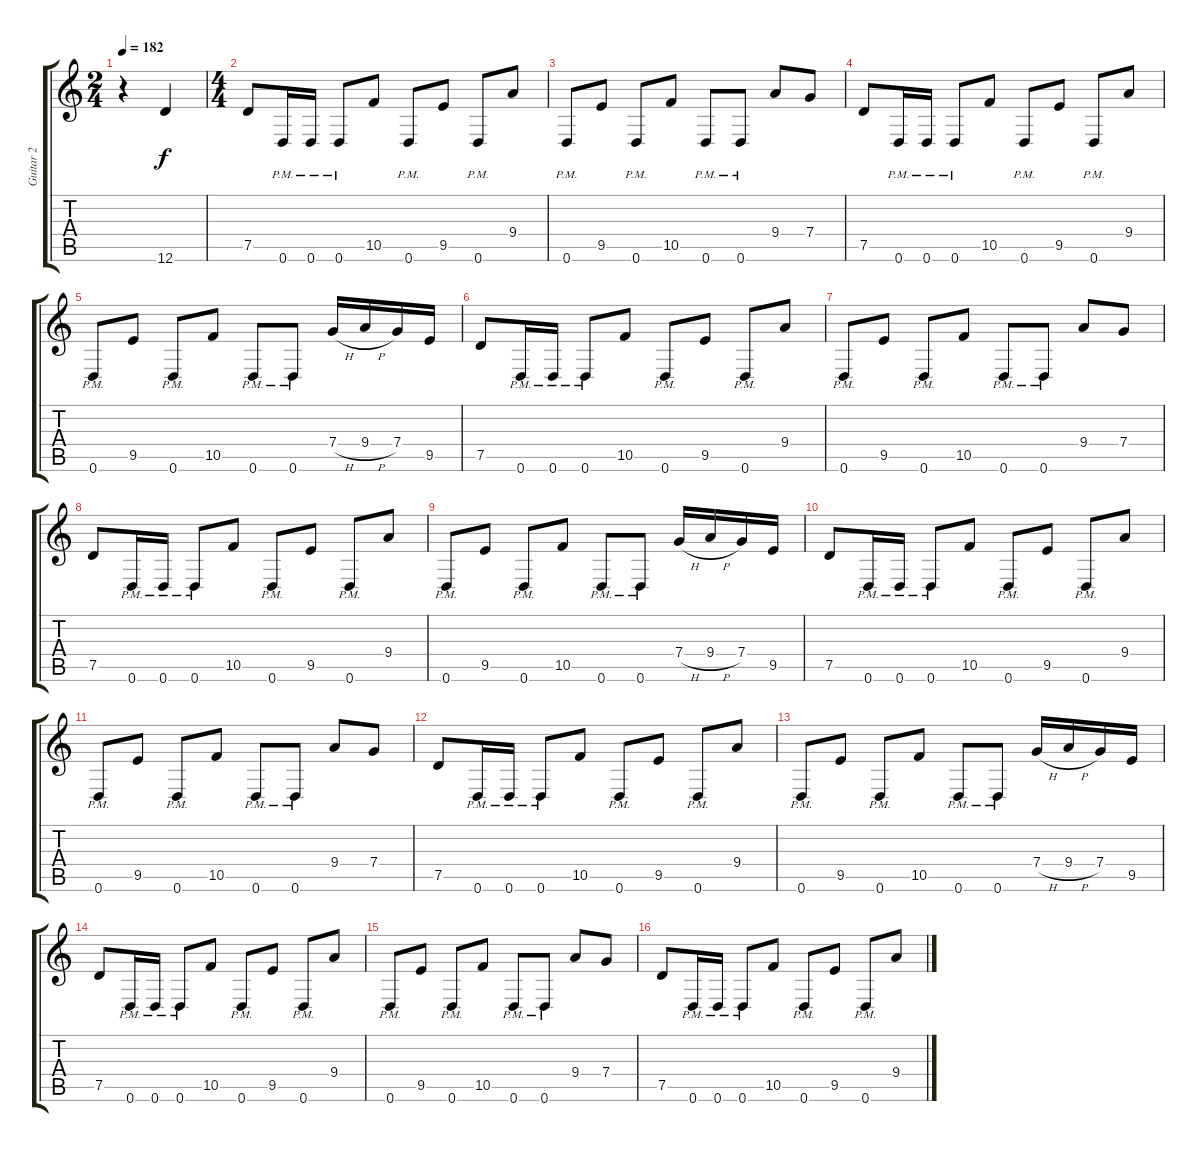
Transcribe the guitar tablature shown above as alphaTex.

\track ("Guitar 2" "Guitar 2") {instrument distortionguitar}
\staff {score tabs}
\tuning (D4 A3 F3 C3 G2 D2) {hide}
\ts (2 4)
\tempo 182
\clef g2
\ks c
r.4{dy f instrument distortionguitar} 12.6.4 |
\ts (4 4)
7.5.8 0.6{pm}.16 0.6{pm}.16 0.6{pm}.8 10.5.8 0.6{pm}.8 9.5.8 0.6{pm}.8 9.4.8 |
0.6{pm}.8 9.5.8 0.6{pm}.8 10.5.8 0.6{pm}.8 0.6{pm}.8 9.4.8 7.4.8 |
7.5.8 0.6{pm}.16 0.6{pm}.16 0.6{pm}.8 10.5.8 0.6{pm}.8 9.5.8 0.6{pm}.8 9.4.8 |
0.6{pm}.8 9.5.8 0.6{pm}.8 10.5.8 0.6{pm}.8 0.6{pm}.8 7.4{h}.16 9.4{h}.16 7.4.16 9.5.16 |
7.5.8 0.6{pm}.16 0.6{pm}.16 0.6{pm}.8 10.5.8 0.6{pm}.8 9.5.8 0.6{pm}.8 9.4.8 |
0.6{pm}.8 9.5.8 0.6{pm}.8 10.5.8 0.6{pm}.8 0.6{pm}.8 9.4.8 7.4.8 |
7.5.8 0.6{pm}.16 0.6{pm}.16 0.6{pm}.8 10.5.8 0.6{pm}.8 9.5.8 0.6{pm}.8 9.4.8 |
0.6{pm}.8 9.5.8 0.6{pm}.8 10.5.8 0.6{pm}.8 0.6{pm}.8 7.4{h}.16 9.4{h}.16 7.4.16 9.5.16 |
7.5.8 0.6{pm}.16 0.6{pm}.16 0.6{pm}.8 10.5.8 0.6{pm}.8 9.5.8 0.6{pm}.8 9.4.8 |
0.6{pm}.8 9.5.8 0.6{pm}.8 10.5.8 0.6{pm}.8 0.6{pm}.8 9.4.8 7.4.8 |
7.5.8 0.6{pm}.16 0.6{pm}.16 0.6{pm}.8 10.5.8 0.6{pm}.8 9.5.8 0.6{pm}.8 9.4.8 |
0.6{pm}.8 9.5.8 0.6{pm}.8 10.5.8 0.6{pm}.8 0.6{pm}.8 7.4{h}.16 9.4{h}.16 7.4.16 9.5.16 |
7.5.8 0.6{pm}.16 0.6{pm}.16 0.6{pm}.8 10.5.8 0.6{pm}.8 9.5.8 0.6{pm}.8 9.4.8 |
0.6{pm}.8 9.5.8 0.6{pm}.8 10.5.8 0.6{pm}.8 0.6{pm}.8 9.4.8 7.4.8 |
7.5.8 0.6{pm}.16 0.6{pm}.16 0.6{pm}.8 10.5.8 0.6{pm}.8 9.5.8 0.6{pm}.8 9.4.8
